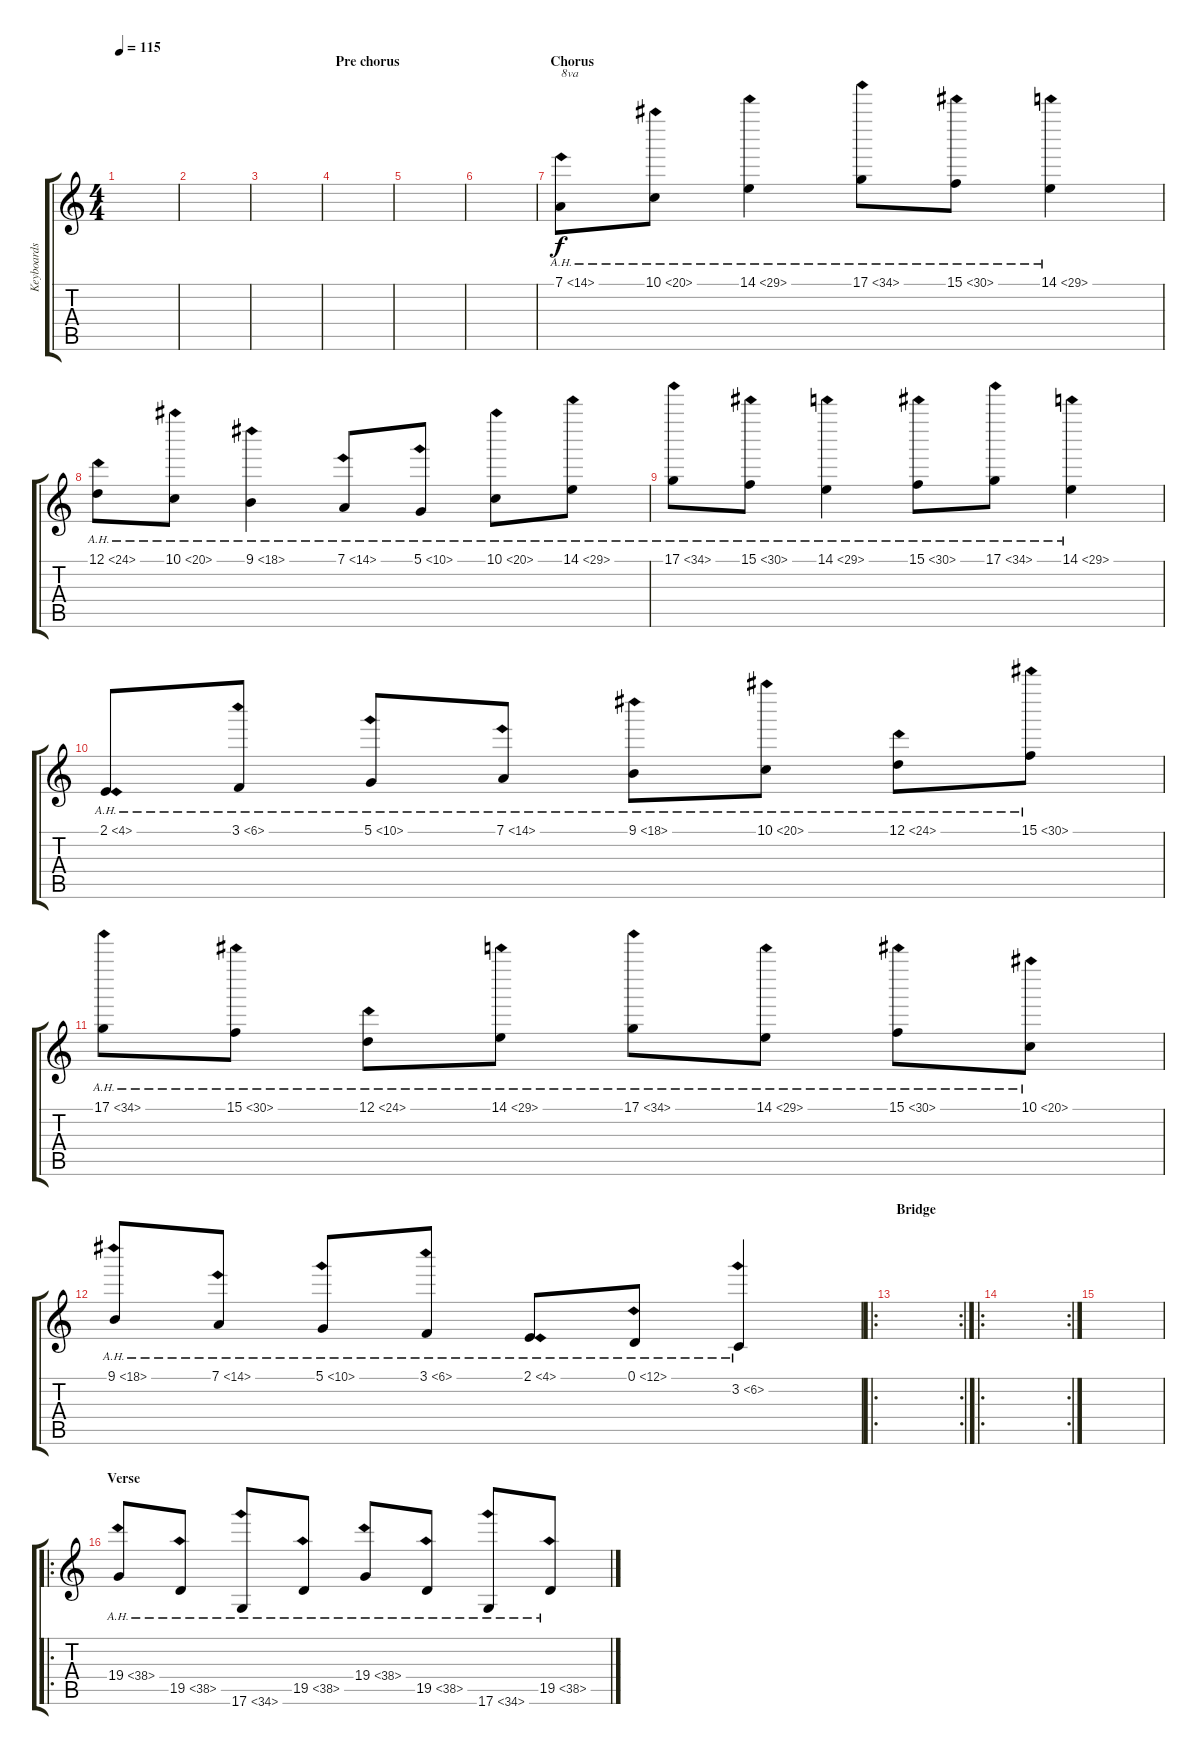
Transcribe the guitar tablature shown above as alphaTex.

\track ("Keyboards 1" "Keyboards ") {instrument brightacousticpiano}
\staff {score tabs}
\tuning (D4 A3 F3 C3 G2 D2) {hide}
\ts (4 4)
\tempo 115
\clef g2
\ks c
|
|
|
\section ("" "Pre chorus")
|
|
|
\section ("" "Chorus")
7.1{ah 7}.8{txt "8va" instrument brightacousticpiano} 10.1{ah 10}.8 14.1{ah 15}.4 17.1{ah 17}.8 15.1{ah 15}.8 14.1{ah 15}.4 |
12.1{ah 12}.8 10.1{ah 10}.8 9.1{ah 9}.4 7.1{ah 7}.8 5.1{ah 5}.8 10.1{ah 10}.8 14.1{ah 15}.8 |
17.1{ah 17}.8 15.1{ah 15}.8 14.1{ah 15}.4 15.1{ah 15}.8 17.1{ah 17}.8 14.1{ah 15}.4 |
2.1{ah 2}.8 3.1{ah 3}.8 5.1{ah 5}.8 7.1{ah 7}.8 9.1{ah 9}.8 10.1{ah 10}.8 12.1{ah 12}.8 15.1{ah 15}.8 |
17.1{ah 17}.8 15.1{ah 15}.8 12.1{ah 12}.8 14.1{ah 15}.8 17.1{ah 17}.8 14.1{ah 15}.8 15.1{ah 15}.8 10.1{ah 10}.8 |
9.1{ah 9}.8 7.1{ah 7}.8 5.1{ah 5}.8 3.1{ah 3}.8 2.1{ah 2}.8 0.1{ah 12}.8 3.2{ah 3}.4 |
\ro
\rc 2
\section ("" "Bridge")
|
\ro
\rc 2
|
|
\ro
\section ("" "Verse")
19.4{ah 19}.8{instrument fx5brightness} 19.5{ah 19}.8 17.6{ah 17}.8 19.5{ah 19}.8 19.4{ah 19}.8 19.5{ah 19}.8 17.6{ah 17}.8 19.5{ah 19}.8
